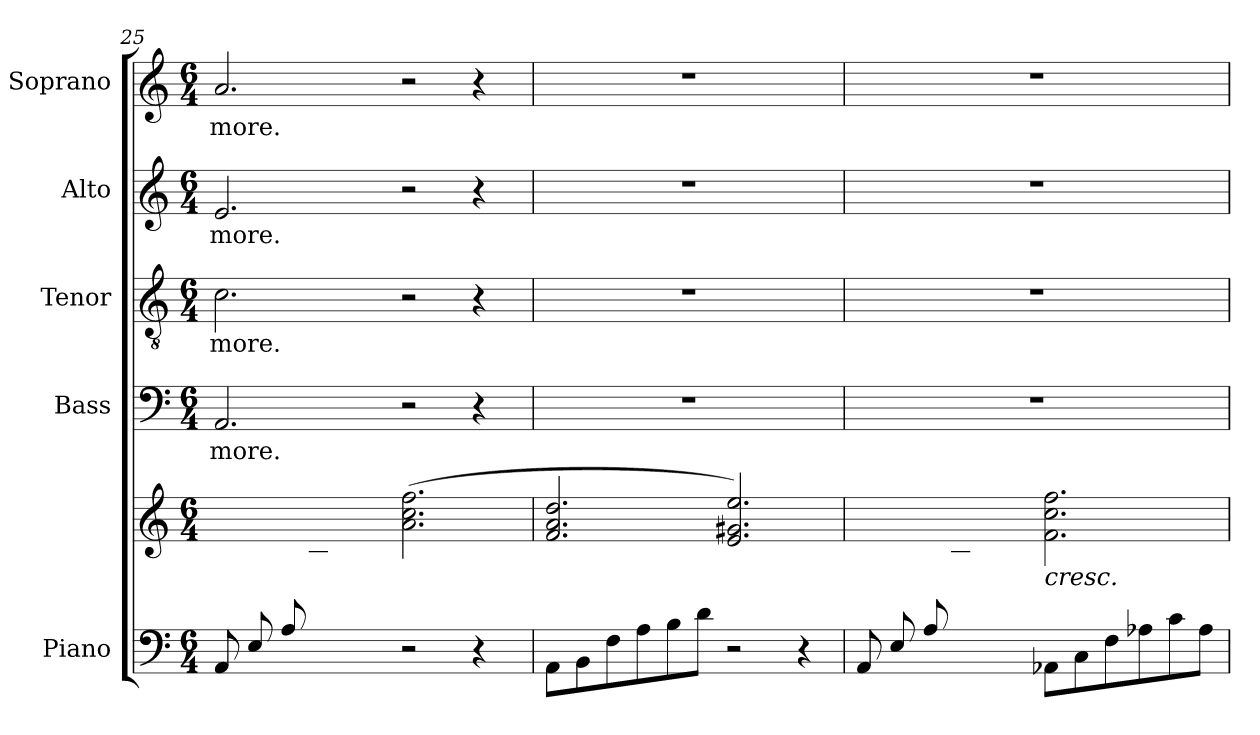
**kern	**kern	**kern	**text	**kern	**text	**kern	**text	**kern	**text
*part5	*part5	*part4	*part4	*part3	*part3	*part2	*part2	*part1	*part1
*staff6	*staff5	*staff4	*staff4	*staff3	*staff3	*staff2	*staff2	*staff1	*staff1
*I"Piano	*	*I"Bass	*	*I"Tenor	*	*I"Alto	*	*I"Soprano	*
*I'Pno	*	*	*	*	*	*	*	*	*
*clefF4	*clefG2	*clefF4	*	*clefGv2	*	*clefG2	*	*clefG2	*
*k[]	*k[]	*k[]	*	*k[]	*	*k[]	*	*k[]	*
*M6/4	*M6/4	*M6/4	*	*M6/4	*	*M6/4	*	*M6/4	*
=25	=25	=25	=25	=25	=25	=25	=25	=25	=25
*^	*	*	*	*	*	*	*	*	*
!	!	!	!	!LO:LY:b	!	!LO:LY:b	!	!LO:LY:b	!	!LO:LY:b
(>8AA/L	2.ryy	4.ryy	2.AA/	more.	2.c\	more.	2.e/	more.	2.a/	more.
8E/	.	.	.	.	.	.	.	.	.	.
8A/	.	.	.	.	.	.	.	.	.	.
1ryy	.	8c\	.	.	.	.	.	.	.	.
.	.	8e\	.	.	.	.	.	.	.	.
.	.	8cc\J)	.	.	.	.	.	.	.	.
.	2r	(>2.a\ 2.cc\ 2.ff\	2r	.	2r	.	2r	.	2r	.
.	4r	.	4r	.	4r	.	4r	.	4r	.
8ryy	.	.	.	.	.	.	.	.	.	.
*v	*v	*	*	*	*	*	*	*	*	*
!!LO:LB:g=z
=26	=26	=26	=26	=26	=26	=26	=26	=26	=26
8AA\L	2.f/ 2.a/ 2.dd/	1.r	.	1.r	.	1.r	.	1.r	.
8BB\	.	.	.	.	.	.	.	.	.
8F\	.	.	.	.	.	.	.	.	.
8A\	.	.	.	.	.	.	.	.	.
8B\	.	.	.	.	.	.	.	.	.
8d\J	.	.	.	.	.	.	.	.	.
2r	2.e/ 2.g#X/ 2.ee/)	.	.	.	.	.	.	.	.
4r	.	.	.	.	.	.	.	.	.
=27	=27	=27	=27	=27	=27	=27	=27	=27	=27
*^	*	*	*	*	*	*	*	*	*
(>8AA/L	2.ryy	4.ryy	1.r	.	1.r	.	1.r	.	1.r	.
8E/	.	.	.	.	.	.	.	.	.	.
8A/	.	.	.	.	.	.	.	.	.	.
1ryy	.	8c\	.	.	.	.	.	.	.	.
.	.	8e\	.	.	.	.	.	.	.	.
.	.	8cc\J)	.	.	.	.	.	.	.	.
!	!	!LO:TX:b:i:t=cresc.	!	!	!	!	!	!	!	!
.	8AA-X\L	2.f\ 2.cc\ 2.ff\	.	.	.	.	.	.	.	.
.	8C\	.	.	.	.	.	.	.	.	.
.	8F\	.	.	.	.	.	.	.	.	.
.	8A-X\	.	.	.	.	.	.	.	.	.
.	8c\	.	.	.	.	.	.	.	.	.
8ryy	8A-\J	.	.	.	.	.	.	.	.	.
*v	*v	*	*	*	*	*	*	*	*	*
=	=	=	=	=	=	=	=	=	=
*-	*-	*-	*-	*-	*-	*-	*-	*-	*-
